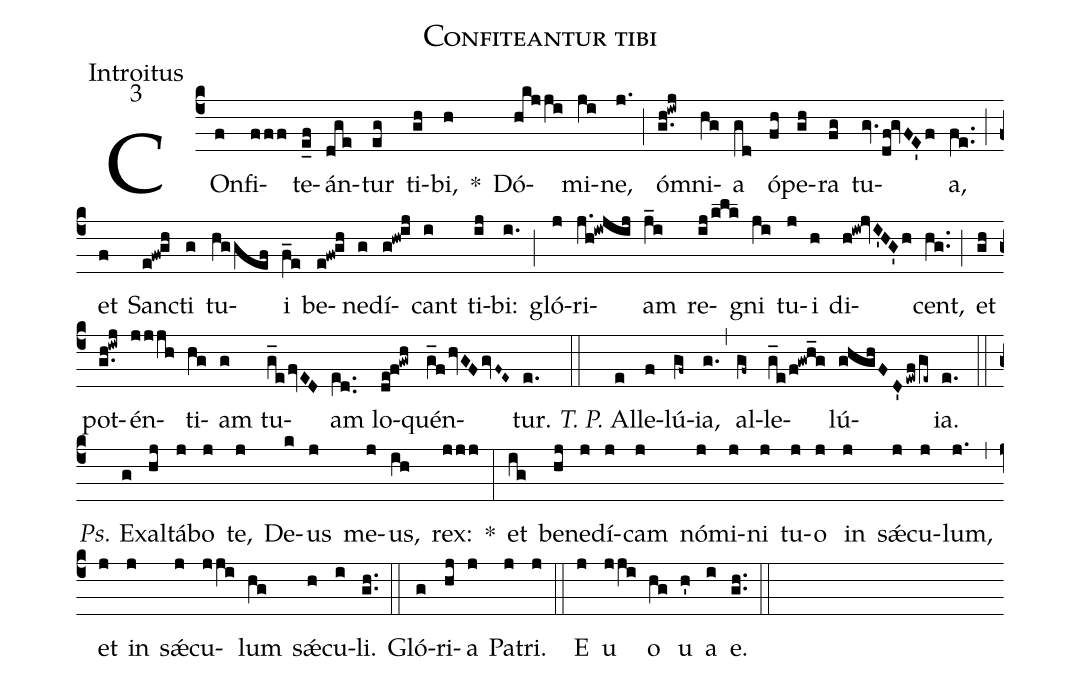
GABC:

name: Confiteantur tibi;
office-part: Introitus;
mode: 3;
%%
(c4) COn(f)fi(fff)te(e_f)án(dge)tur(eg) ti(gh)bi,(h) *() Dó(hkjji)mi(ji)ne,(j.) (;) óm(g.h!iwj)ni(hg)a(gd) ó(fh)pe(gh)ra(fg) tu(gv.df!gvFE'f)a,(fe..) (;) et(f) Sanc(e!fw!gh)ti(g) tu(hggef)i(f_e) be(e!fw!gh)ne(g)dí(g!hw!ij)cant(i) ti(ij)bi:(i.) (;) gló(j)ri(j.h!iwjij)am(j_i) re(ij/klk)gni(ji) tu(j)i(h) di(h!iw!jvI'HG'h)cent,(hg..) (;) et(gh) pot(g.h!iwj)én(jjjh)ti(hg)am(g) tu(g_efvED)am(e[ll:1]d..) lo(de!f!gwh)quén(g_fhvGFgvF~E~)tur.(e.) (::)
<i>T. P.</i> Al(e)le(f)lú(gf~)ia,(g.) (,) al(gf~)le(g_e/f!gwh_g)lú(ghghFD'ewf/ge~)ia.(e.) (::)
<i>Ps.</i> Ex(g)al(hj)tá(j)bo(j) te,(j) De(k)us(j) me(j)us,(ih) rex:(jjj) *(:)
et(ig) be(hj)ne(j)dí(j)cam(j) nó(j)mi(j)ni(j) tu(j)o(j) in(j) sǽ(j)cu(j)lum,(j.) (,) et(j) in(j) sǽ(j)cu(jji)lum(hg) sǽ(h)cu(i)li.(gh..) (::)
Gló(g)ri(hj)a(j) Pa(j)tri.(j) (::)
<eu>E(j) u(jji) o(hg) u(h') a(i) e.</eu>(gh..) (::)
